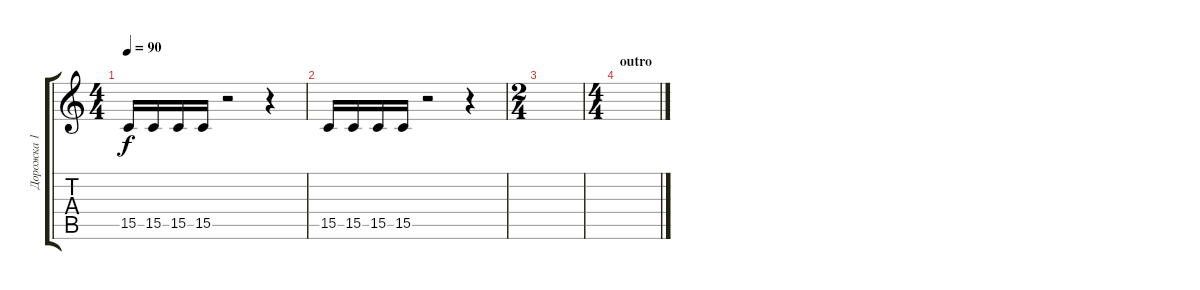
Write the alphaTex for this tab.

\track ("Дорожка 1" "Дорожка 1") {instrument pad1newage}
\staff {score tabs}
\tuning (E4 B3 G3 D3 A2 E2) {hide}
\ts (4 4)
\tempo 90
\clef g2
\ks c
15.5.16{dy f} 15.5.16 15.5.16 15.5.16 r.2 r.4 |
15.5.16 15.5.16 15.5.16 15.5.16 r.2 r.4 |
\ts (2 4)
|
\ts (4 4)
\section ("" "outro")
